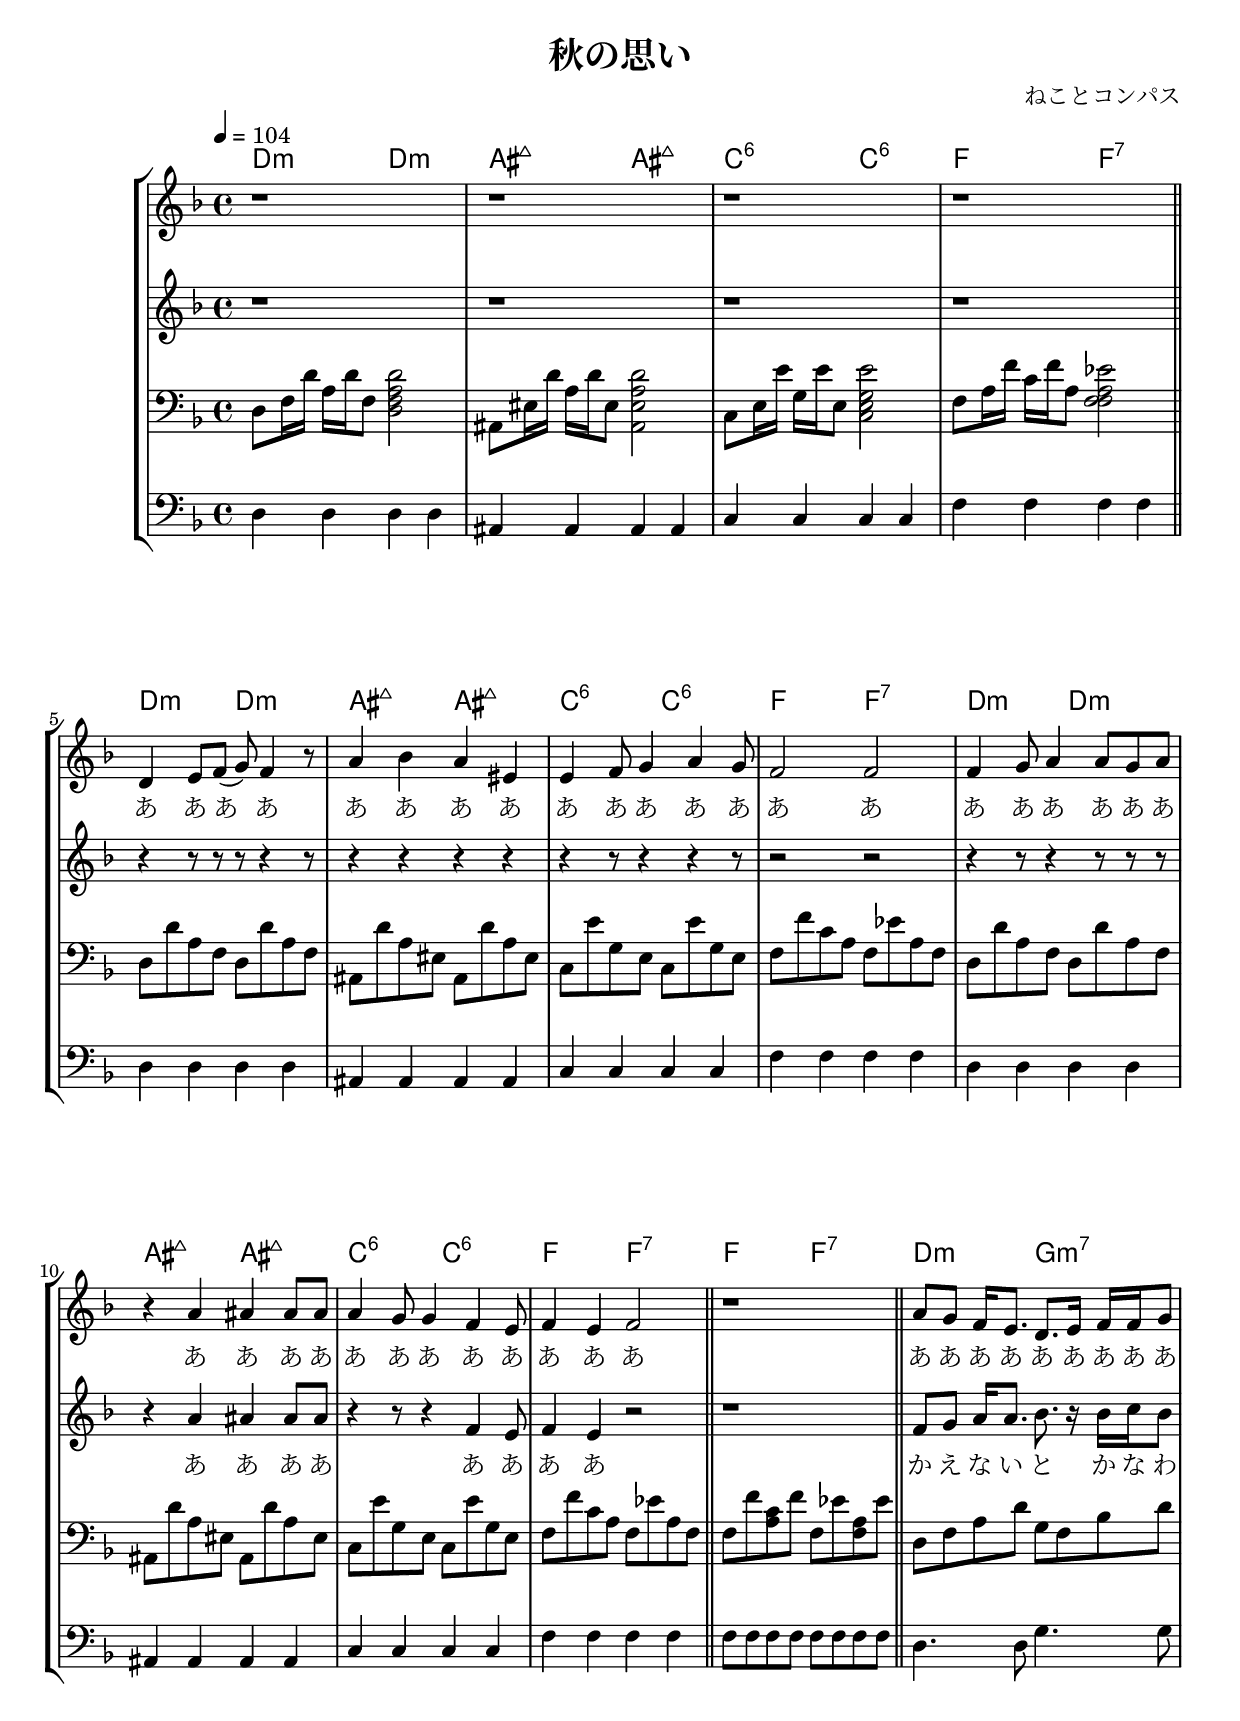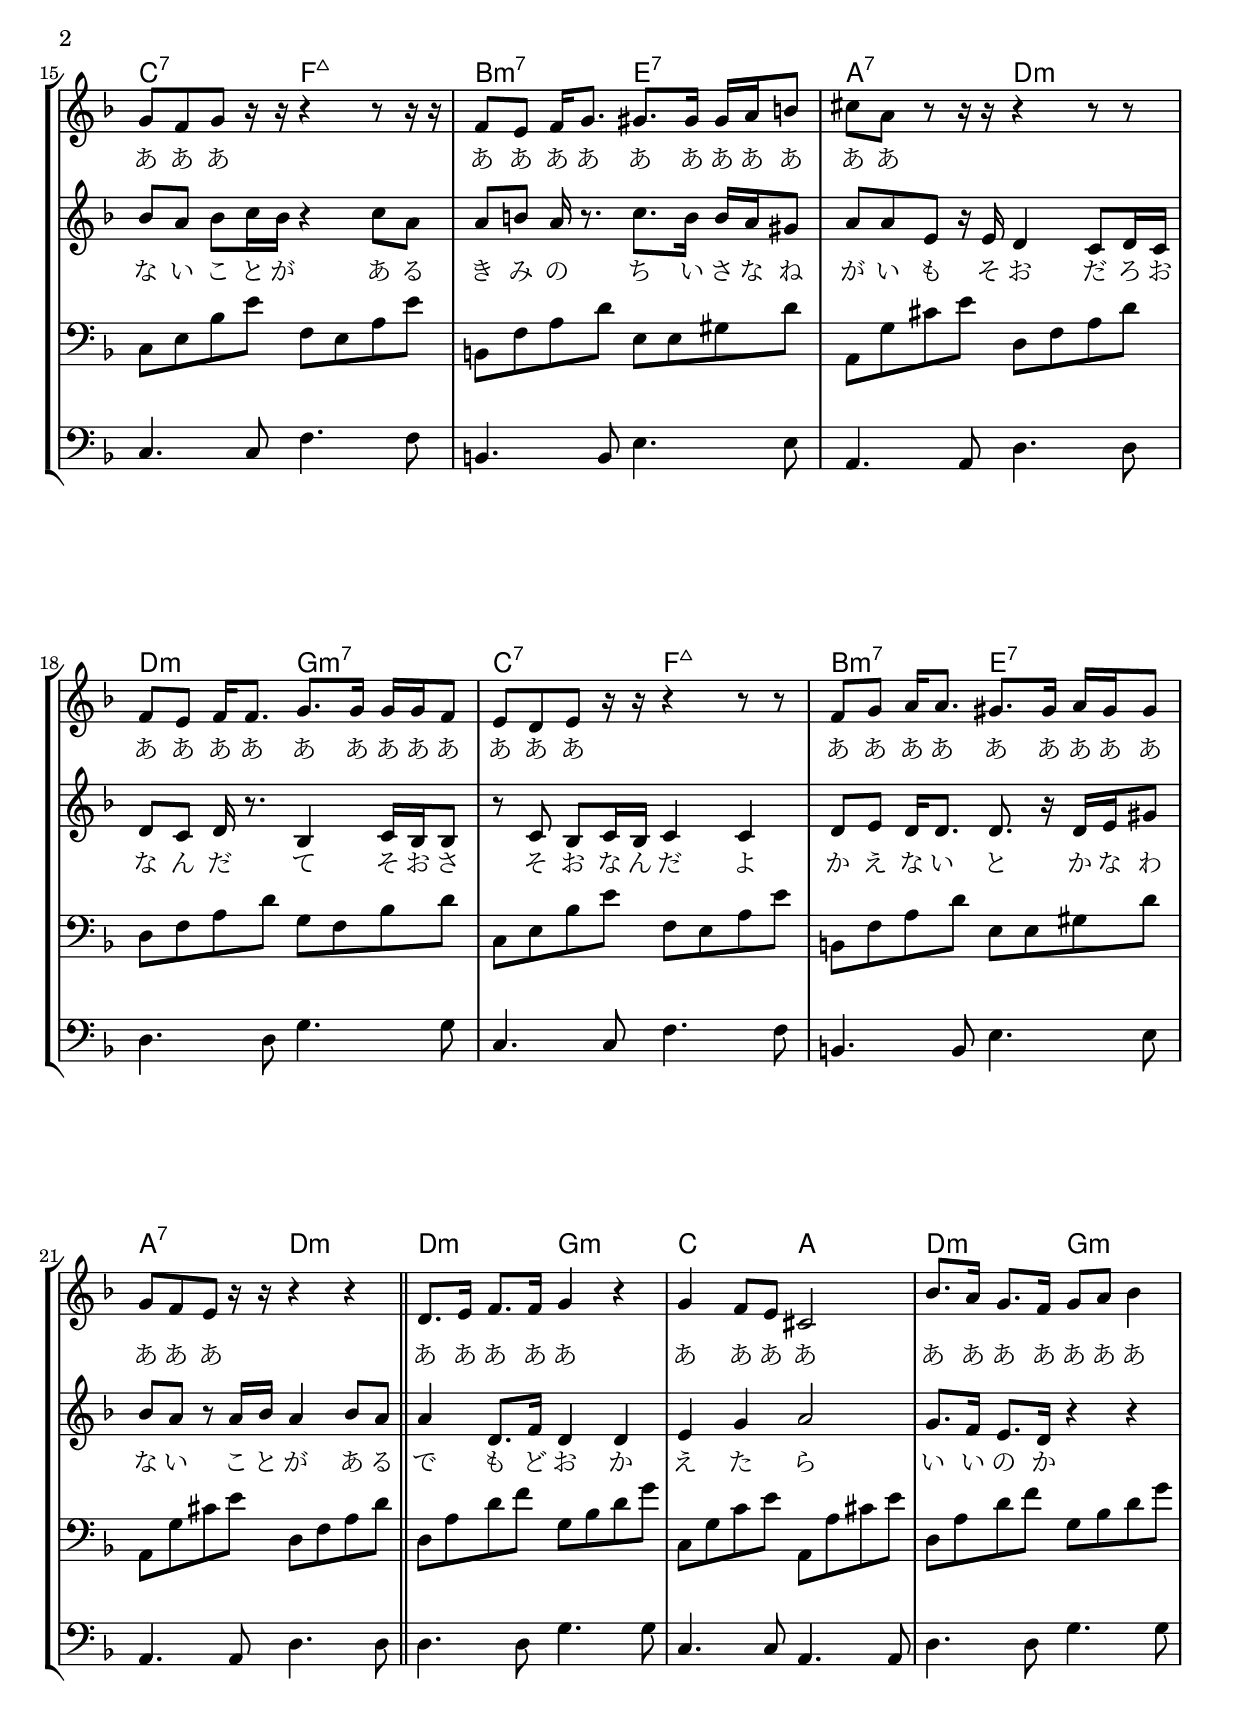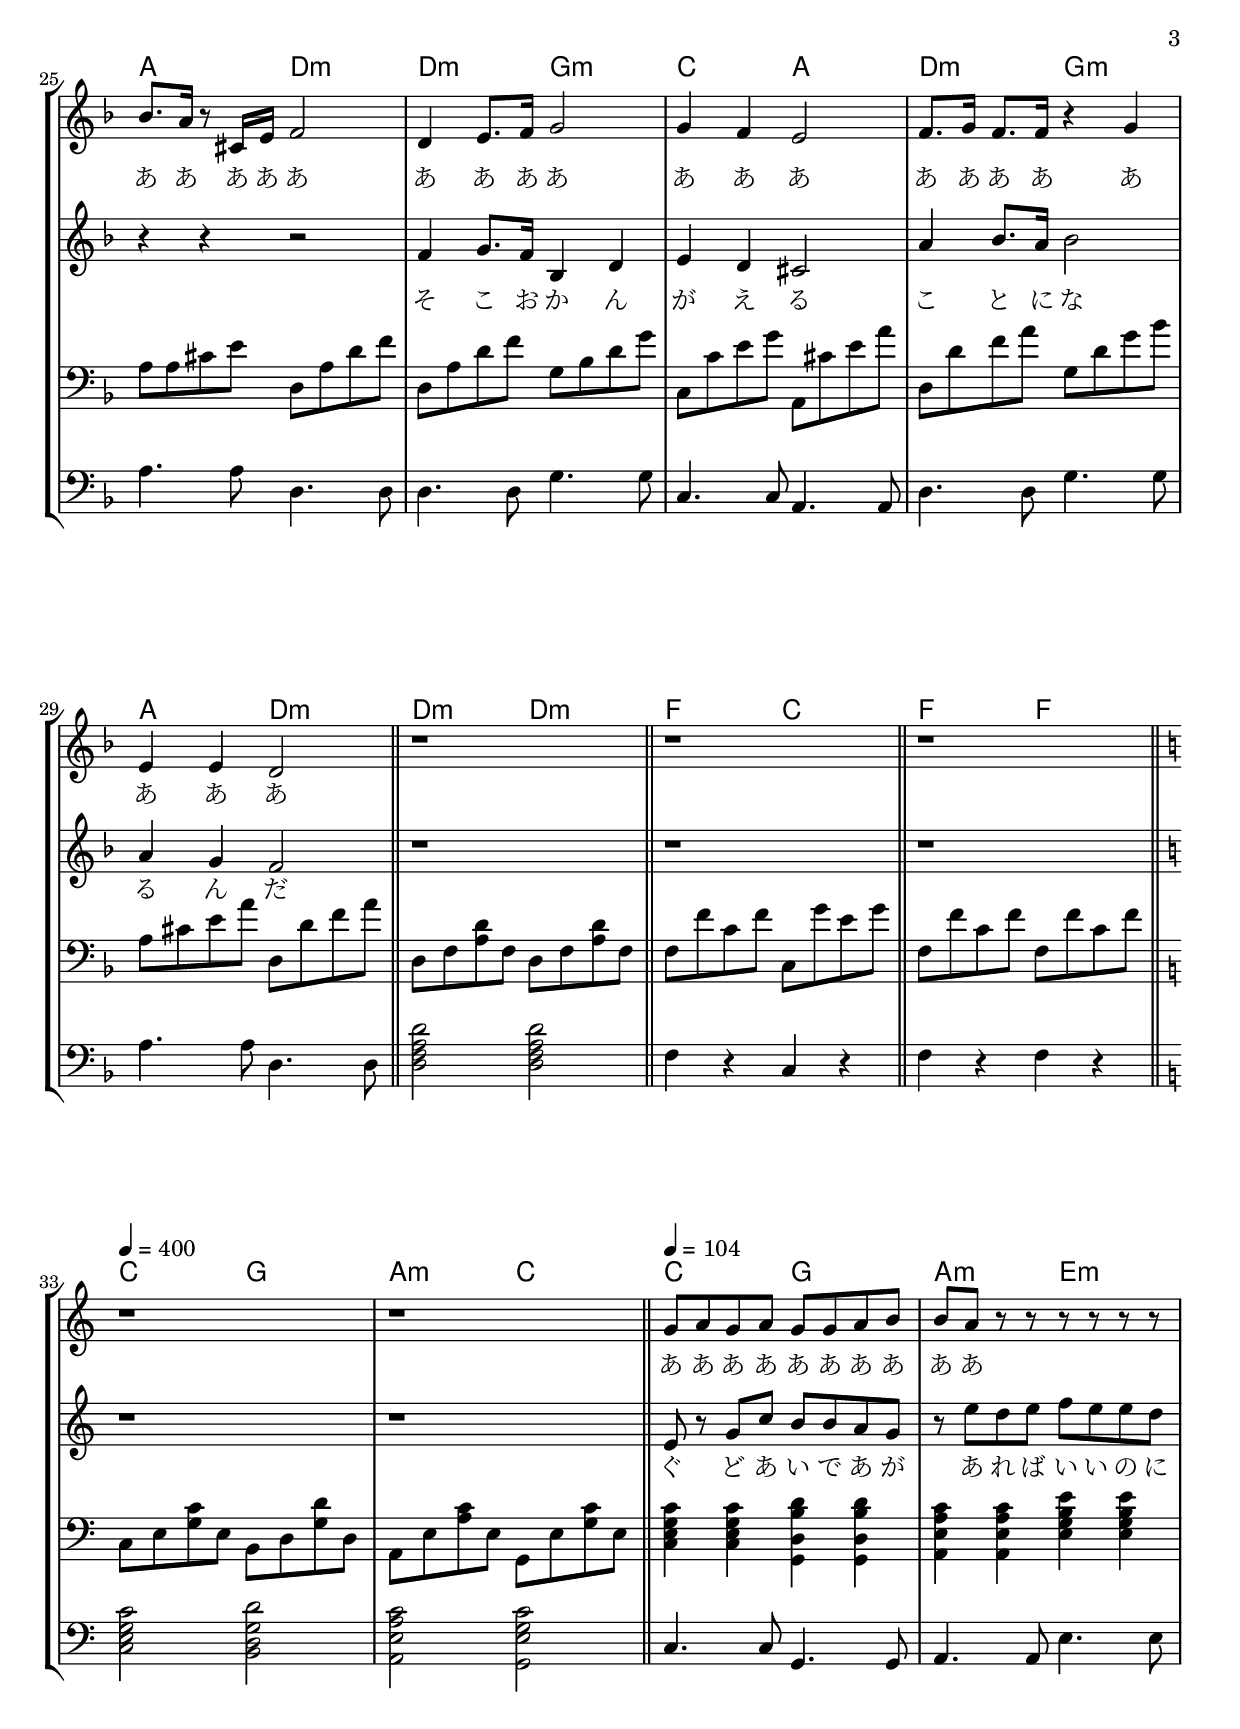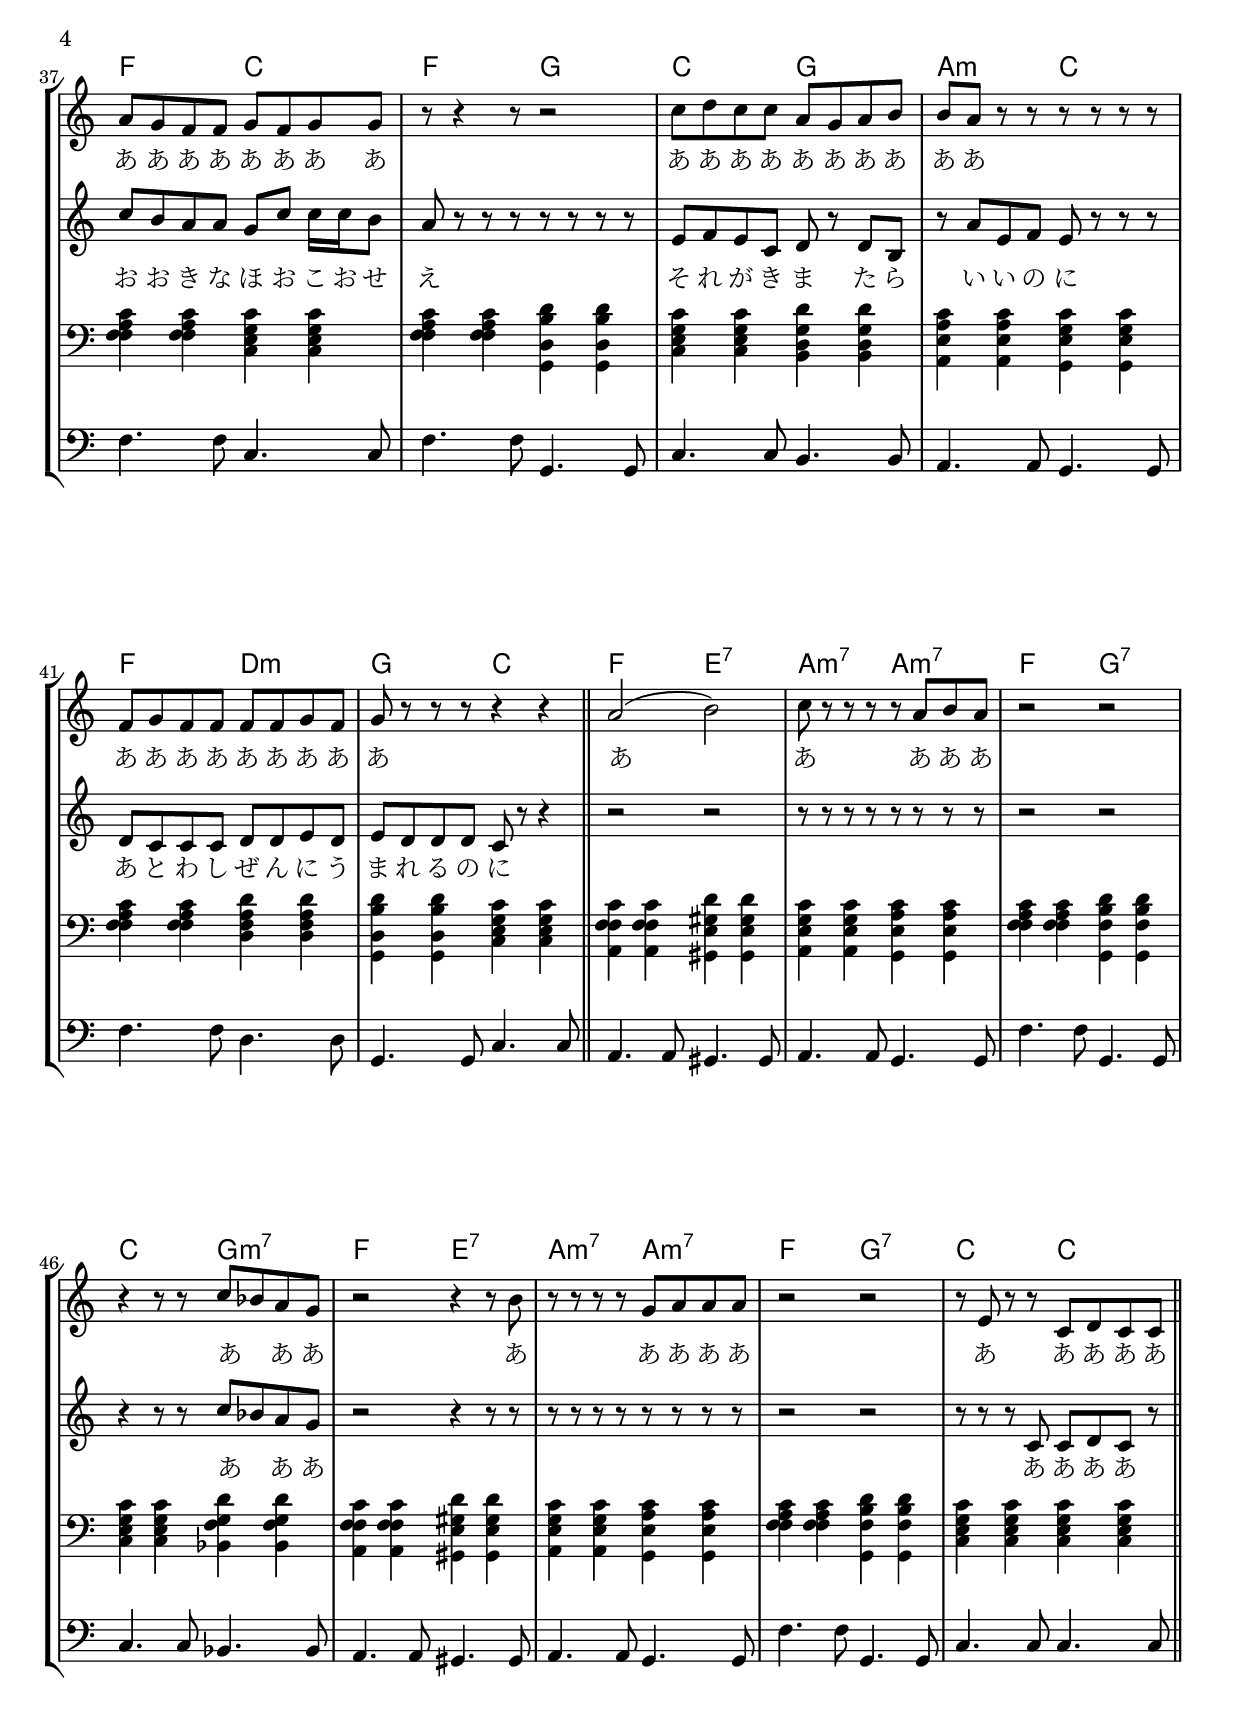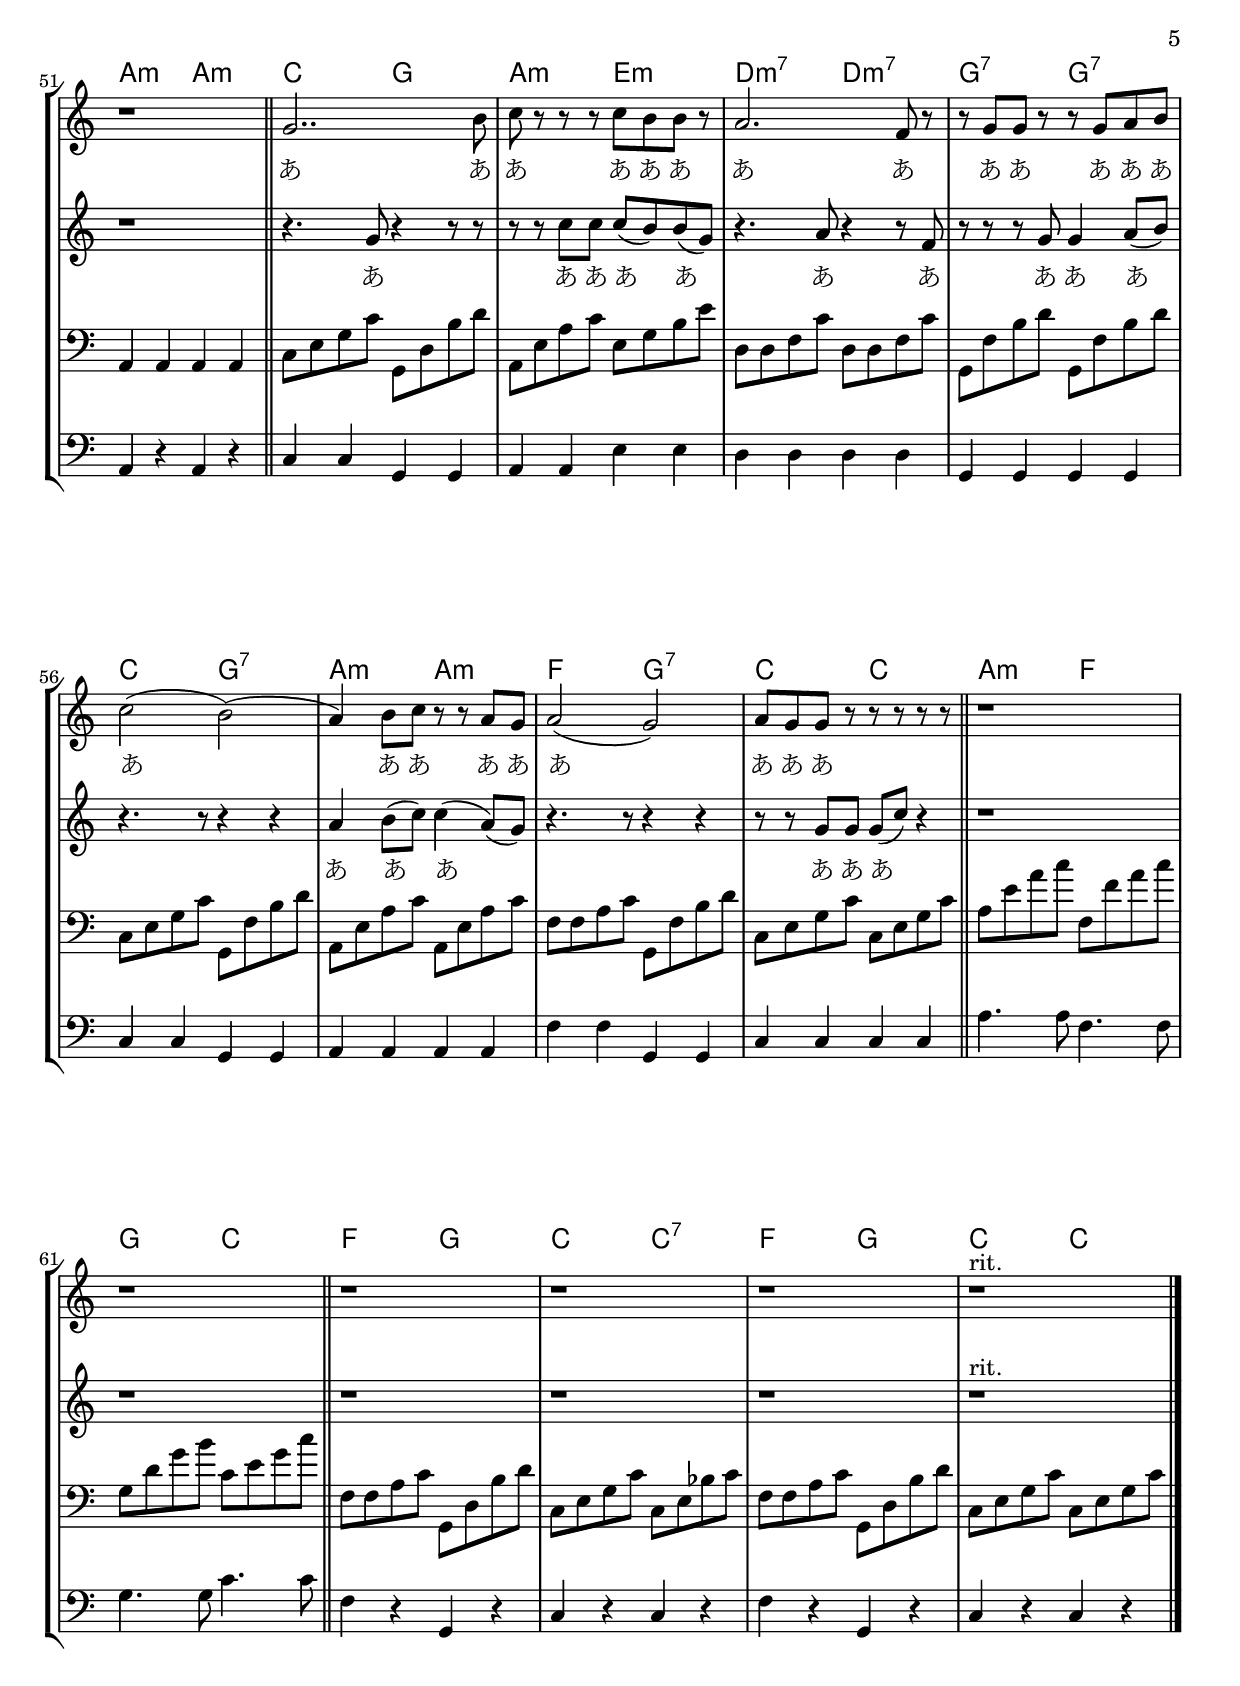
\version "2.12.1"

\header {
	title = \markup {秋の思い}
	composer = \markup \center-column {ねことコンパス}
}

harmony = \chordmode {
	d2:m d:m ais:maj7 ais:maj7 c:6 c:6 f f:7 

	d:m d:m ais:maj7 ais:maj7 c:6 c:6 f f:7 d:m d:m ais:maj7 ais:maj7 c:6 c:6 f f:7 

	f f:7 

	d:m g:min7 c:7 f:maj7 b:m7 e:7 a:7 d:m d:m g:min7 c:7 f:maj7 b:m7 e:7 a:7 d:m 

	d:m g:m c a d:m g:m a d:m d:m g:m c a d:m g:m a d:m 

	d:m d:m 

	f c 

	f f 

	c g a:m c 

	c g a:m e:m f c f g c g a:m c f d:m g c 

	f e:7 a:min7 a:min7 f g:7 c g:min7 f e:7 a:min7 a:min7 f g:7 c c 

	a:m a:m 

	c g a:m e:m d:min7 d:min7 g:7 g:7 c g:7 a:m a:m f g:7 c c 

	a:m f g c 

	f g c c:7 f g c c 
}

melody = {
	\key f \major
	\tempo 4 = 104
	r1 | r1 | r1 | r1   
	\set Staff.midiInstrument = #"Lead 6 (voice)"
	d'4  e'8  f'8  (g'8)  f'4  r8 
	a'4  bes'4  a'4  eis'4 
	e'4  f'8  g'4  a'4  g'8 
	f'2  f'2 
	f'4  g'8  a'4  a'8  g'8  a'8 
	r4  a'4  ais'4  ais'8  ais'8 
	a'4  g'8  g'4  f'4  e'8 
	f'4  e'4  f'2
	r1   
	\set Staff.midiInstrument = #"Lead 2 (sawtooth)"
	a'8  g'8  f'16  e'8.  d'8.  e'16  f'16  f'16  g'8 
	g'8  f'8  g'8  r16  r16  r4  r8  r16  r16 
	f'8  e'8  f'16  g'8.  gis'8.  gis'16  gis'16  a'16  b'8 
	cis''8  a'8  r8  r16  r16  r4  r8  r8 
	f'8  e'8  f'16  f'8.  g'8.  g'16  g'16  g'16  f'8 
	e'8  d'8  e'8  r16  r16  r4  r8  r8 
	f'8  g'8  a'16  a'8.  gis'8.  gis'16  a'16  gis'16  gis'8 
	g'8  f'8  e'8  r16  r16  r4  r4
	\set Staff.midiInstrument = #"Trombone"
	d'8.  e'16  f'8.  f'16  g'4  r4 
	g'4  f'8  e'8  cis'2 
	bes'8.  a'16  g'8.  f'16  g'8  a'8  bes'4 
	bes'8.  a'16  r8  cis'16  e'16  f'2 
	d'4  e'8.  f'16  g'2 
	g'4  f'4  e'2 
	f'8.  g'16  f'8.  f'16  r4  g'4 
	e'4  e'4  d'2
	r1   
	r1   
	r1   
	\key c \major
	\tempo 4 = 400
	r1 | r1   
	\set Staff.midiInstrument = #"FX 4 (atmosphere)"
		\tempo 4 = 104
g'8  a'8  g'8  a'8  g'8  g'8  a'8  b'8 
	b'8  a'8  r8  r8  r8  r8  r8  r8 
	a'8  g'8  f'8  f'8  g'8  f'8  g'8  g'8 
	r8  r4  r8  r2 
	c''8  d''8  c''8  c''8  a'8  g'8  a'8  b'8 
	b'8  a'8  r8  r8  r8  r8  r8  r8 
	f'8  g'8  f'8  f'8  f'8  f'8  g'8  f'8 
	g'8  r8  r8  r8  r4  r4
	\set Staff.midiInstrument = #"Pad 4 (choir)"
	a'2  (b'2) 
	c''8  r8  r8  r8  r8  a'8  b'8  a'8 
	r2  r2~ 
	r4  r8  r8  c''8  bes'8  a'8  g'8 
	r2  r4  r8  b'8 
	r8  r8  r8  r8  g'8  a'8  a'8  a'8 
	r2  r2 
	r8  e'8  r8  r8  c'8  d'8  c'8  c'8
	r1   
	\set Staff.midiInstrument = #"FX 7 (echoes)"
	g'2..  b'8 
	c''8  r8  r8  r8  c''8  b'8  b'8  r8 
	a'2.  f'8  r8 
	r8  g'8  g'8  r8  r8  g'8  a'8  b'8 
	c''2  (b'2) 
	(a'4)  b'8  c''8  r8  r8  a'8  g'8 
	a'2  (g'2) 
	a'8  g'8  g'8  r8  r8  r8  r8  r8
	r1 | r1   
	r1 | r1 | r1 | r1^"rit." \bar "|."
}

words = \lyricmode {
	
	あ  あ  あ  あ  あ  あ  あ  あ  あ  あ  あ  あ  あ  あ  あ  あ  あ  あ  あ  あ  あ  あ  あ  あ  あ  あ  あ  あ  あ  あ  あ  あ  あ  
	
	あ  あ  あ  あ  あ  あ  あ  あ  あ  あ  あ  あ  あ  あ  あ  あ  あ  あ  あ  あ  あ  あ  あ  あ  あ  あ  あ  あ  あ  あ  あ  あ  あ  あ  あ  あ  あ  あ  あ  あ  あ  あ  あ  あ  あ  あ  あ  
	あ  あ  あ  あ  あ  あ  あ  あ  あ  あ  あ  あ  あ  あ  あ  あ  あ  あ  あ  あ  あ  あ  あ  あ  あ  あ  あ  あ  あ  あ  あ  あ  あ  あ  あ  あ  
	
	
	
	
	あ  あ  あ  あ  あ  あ  あ  あ  あ  あ  あ  あ  あ  あ  あ  あ  あ  あ  あ  あ  あ  あ  あ  あ  あ  あ  あ  あ  あ  あ  あ  あ  あ  あ  あ  あ  あ  
	あ  あ  あ  あ  あ  あ  あ  あ  あ  あ  あ  あ  あ  あ  あ  あ  あ  あ  あ  
	
	あ  あ  あ  あ  あ  あ  あ  あ  あ  あ  あ  あ  あ  あ  あ  あ  あ  あ  あ  あ  あ  あ  
	
	
}

secondmelody = {
	\key f \major
	\tempo 4 = 104
	r1 | r1 | r1 | r1   
	\set Staff.midiInstrument = #"Pad 3 (polysynth)"
	r4  r8  r8  r8  r4  r8 
	r4  r4  r4  r4 
	r4  r8  r4  r4  r8 
	r2  r2 
	r4  r8  r4  r8  r8  r8 
	r4  a'4  ais'4  ais'8  ais'8 
	r4  r8  r4  f'4  e'8 
	f'4  e'4  r2
	r1   
	\set Staff.midiInstrument = #"mmi0.42"
	f'8  g'8  a'16  a'8.  bes'8.  r16  bes'16  c''16  bes'8 
	bes'8  a'8  bes'8  c''16  bes'16  r4  c''8  a'8 
	a'8  b'8  a'16  r8.  c''8.  b'16  b'16  a'16  gis'8 
	a'8  a'8  e'8  r16  e'16  d'4  c'8  d'16  c'16 
	d'8  c'8  d'16  r8.  bes4  c'16  bes16  bes8 
	r8  c'8  bes8  c'16  bes16  c'4  c'4 
	d'8  e'8  d'16  d'8.  d'8.  r16  d'16  e'16  gis'8 
	bes'8  a'8  r8  a'16  bes'16  a'4  bes'8  a'8
	\set Staff.midiInstrument = #"mmi0.42"
	a'4  d'8.  f'16  d'4  d'4 
	e'4  g'4  a'2 
	g'8.  f'16  e'8.  d'16  r4  r4 
	r4  r4  r2 
	f'4  g'8.  f'16  bes4  d'4 
	e'4  d'4  cis'2 
	a'4  bes'8.  a'16  bes'2 
	a'4  g'4  f'2
	r1   
	r1   
	r1   
	\key c \major
	\tempo 4 = 400
	r1 | r1   
	\set Staff.midiInstrument = #"mmi0.42"
		\tempo 4 = 104
e'8  r8  g'8  c''8  b'8  b'8  a'8  g'8 
	r8  e''8  d''8  e''8  f''8  e''8  e''8  d''8 
	c''8  b'8  a'8  a'8  g'8  c''8  c''16  c''16  b'8 
	a'8  r8  r8  r8  r8  r8  r8  r8 
	e'8  f'8  e'8  c'8  d'8  r8  d'8  b8 
	r8  a'8  e'8  f'8  e'8  r8  r8  r8 
	d'8  c'8  c'8  c'8  d'8  d'8  e'8  d'8 
	e'8  d'8  d'8  d'8  c'8  r8  r4
	\set Staff.midiInstrument = #"Pad 8 (sweep)"
	r2  r2 
	r8  r8  r8  r8  r8  r8  r8  r8 
	r2  r2~ 
	r4  r8  r8  c''8  bes'8  a'8  g'8 
	r2  r4  r8  r8 
	r8  r8  r8  r8  r8  r8  r8  r8 
	r2  r2 
	r8  r8  r8  c'8  c'8  d'8  c'8  r8
	r1   
	\set Staff.midiInstrument = #"Pad 7 (halo)"
	r4.  g'8  r4  r8  r8 
	r8  r8  c''8  c''8  c''8  (b'8)  b'8  (g'8) 
	r4.  a'8  r4  r8  f'8 
	r8  r8  r8  g'8  g'4  a'8  (b'8) 
	r4.  r8  r4  r4 
	a'4  b'8  (c''8)  c''4  (a'8)  (g'8) 
	r4.  r8  r4  r4 
	r8  r8  g'8  g'8  g'8  (c''8)  r4
	r1 | r1   
	r1 | r1 | r1 | r1^"rit." \bar "|."
}

secondwords = \lyricmode {
	
	あ  あ  あ  あ  あ  あ  あ  あ  
	
	か  え  な  い  と  か  な  わ  な  い  こ  と  が  あ  る  き  み  の  ち  い  さ  な  ね  が  い  も  そ  お  だ  ろ  お  な  ん  だ  て  そ  お  さ  そ  お  な  ん  だ  よ  か  え  な  い  と  か  な  わ  な  い  こ  と  が  あ  る  
	で  も  ど  お  か  え  た  ら  い  い  の  か  そ  こ  お  か  ん  が  え  る  こ  と  に  な  る  ん  だ  
	
	
	
	
	ぐ  ど  あ  い  で  あ  が  あ  れ  ば  い  い  の  に  お  お  き  な  ほ  お  こ  お  せ  え  そ  れ  が  き  ま  た  ら  い  い  の  に  あ  と  わ  し  ぜ  ん  に  う  ま  れ  る  の  に  
	あ  あ  あ  あ  あ  あ  あ  あ  
	
	あ  あ  あ  あ  あ  あ  あ  あ  あ  あ  あ  あ  あ  あ  あ  あ  
	
	
}

tempochange = {
	\tempo 4 = 104
	r1 | r1 | r1 | r1 \bar "||"
	\tempo 4 = 104
	r1 | r1 | r1 | r1 | r1 | r1 | r1 | r1 \bar "||"
	\tempo 4 = 104
	r1 \bar "||"
	\tempo 4 = 104
	r1 | r1 | r1 | r1 | r1 | r1 | r1 | r1 \bar "||"
	\tempo 4 = 104
	r1 | r1 | r1 | r1 | r1 | r1 | r1 | r1 \bar "||"
	\tempo 4 = 104
	r1 \bar "||"
	\tempo 4 = 104
	r1 \bar "||"
	\tempo 4 = 104
	r1 \bar "||"
	\tempo 4 = 400
	r1 | r1 \bar "||"
	\tempo 4 = 104
	r1 | r1 | r1 | r1 | r1 | r1 | r1 | r1 \bar "||"
	\tempo 4 = 104
	r1 | r1 | r1 | r1 | r1 | r1 | r1 | r1 \bar "||"
	\tempo 4 = 104
	r1 \bar "||"
	\tempo 4 = 104
	r1 | r1 | r1 | r1 | r1 | r1 | r1 | r1 \bar "||"
	\tempo 4 = 104
	r1 | r1 \bar "||"
	\tempo 4 = 104
	r1 | r1 | r1 | \tempo 4 = 78 r2 \tempo 4 = 69 r2 \bar "|."
}

mainacc = {
	\clef bass
	\set Staff.midiInstrument = #"Acoustic Guitar (steel)"
	\key f \major
	\tempo 4 = 104
	d8 f16 d' a d' f8
	<d f a d'>2
	ais,8 eis16 d' a d' eis8
	<ais, eis a d'>2
	c8 e16 e' g e' e8
	<c e g e'>2
	f8 a16 f' c' f' a8
	<f f a es'>2
	\bar "||"

	\set Staff.midiInstrument = #"Electric Piano 1"
	d8 d' a f
	d8 d' a f
	ais,8 d' a eis
	ais,8 d' a eis
	c8 e' g e
	c8 e' g e
	f8 f' c' a
	f8 es' a f
	d8 d' a f
	d8 d' a f
	ais,8 d' a eis
	ais,8 d' a eis
	c8 e' g e
	c8 e' g e
	f8 f' c' a
	f8 es' a f
	\bar "||"

	\set Staff.midiInstrument = #"Electric Piano2"
	f8 f' <a c'> f'
	f8 es' <f a> es'
	\bar "||"

	\set Staff.midiInstrument = #"Electric Piano 1"
	d8 f8 a8 d'8
	g8 f8 bes8 d'8
	c8 e8 bes8 e'8
	f8 e8 a8 e'8
	b,8 f8 a8 d'8
	e8 e8 gis8 d'8
	a,8 g8 cis'8 e'8
	d8 f8 a8 d'8
	d8 f8 a8 d'8
	g8 f8 bes8 d'8
	c8 e8 bes8 e'8
	f8 e8 a8 e'8
	b,8 f8 a8 d'8
	e8 e8 gis8 d'8
	a,8 g8 cis'8 e'8
	d8 f8 a8 d'8
	\bar "||"

	\set Staff.midiInstrument = #"Electric Piano 1"
	d8 a8 d'8 f'8
	g8 bes8 d'8 g'8
	c8 g8 c'8 e'8
	a,8 a8 cis'8 e'8
	d8 a8 d'8 f'8
	g8 bes8 d'8 g'8
	a8 a8 cis'8 e'8
	d8 a8 d'8 f'8
	d8 a8 d'8 f'8
	g8 bes8 d'8 g'8
	c8 c'8 e'8 g'8
	a,8 cis'8 e'8 a'8
	d8 d'8 f'8 a'8
	g8 d'8 g'8 bes'8
	a8 cis'8 e'8 a'8
	d8 d'8 f'8 a'8
	\bar "||"

	\set Staff.midiInstrument = #"Flute"
	d8 f <a d'> f
	d8 f <a d'> f
	\bar "||"

	\set Staff.midiInstrument = #"Pad 8 (sweep)"
	f8 f' c' f'
	c8 g' e' g'
	\bar "||"

	\set Staff.midiInstrument = #"Pad 3 (polysynth)"
	f8 f' c' f'
	f8 f' c' f'
	\bar "||"

	\set Staff.midiInstrument = #"Pad 3 (polysynth)"
	\key c \major
	\tempo 4 = 400
	c8 e <g c'> e
	b,8 d <g d'> d
	a,8 e <a c'> e
	g,8 e <g c'> e
	\bar "||"

	\set Staff.midiInstrument = #"Electric Piano2"
	\tempo 4 = 104
	<c e g c'>4 <c e g c'>4
	<g, d b d'>4 <g, d b d'>4
	<a, e a c'>4 <a, e a c'>4
	<e g b e'>4 <e g b e'>4
	<f f a c'>4 <f f a c'>4
	<c e g c'>4 <c e g c'>4
	<f f a c'>4 <f f a c'>4
	<g, d b d'>4 <g, d b d'>4
	<c e g c'>4 <c e g c'>4
	<b, d g d'>4 <b, d g d'>4
	<a, e a c'>4 <a, e a c'>4
	<g, e g c'>4 <g, e g c'>4
	<f f a c'>4 <f f a c'>4
	<d f a d'>4 <d f a d'>4
	<g, d b d'>4 <g, d b d'>4
	<c e g c'>4 <c e g c'>4
	\bar "||"

	\set Staff.midiInstrument = #"Electric Piano 1"
	<a, f f c'>4 <a, f f c'>4
	<gis, e gis d'>4 <gis, e gis d'>4
	<a, e g c'>4 <a, e g c'>4
	<g, e a c'>4 <g, e a c'>4
	<f f a c'>4 <f f a c'>4
	<g, f b d'>4 <g, f b d'>4
	<c e g c'>4 <c e g c'>4
	<bes, f g d'>4 <bes, f g d'>4
	<a, f f c'>4 <a, f f c'>4
	<gis, e gis d'>4 <gis, e gis d'>4
	<a, e g c'>4 <a, e g c'>4
	<g, e a c'>4 <g, e a c'>4
	<f f a c'>4 <f f a c'>4
	<g, f b d'>4 <g, f b d'>4
	<c e g c'>4 <c e g c'>4
	<c e g c'>4 <c e g c'>4
	\bar "||"

	\set Staff.midiInstrument = #"Acoustic grand"
	a,4 a,4
	a,4 a,4
	\bar "||"

	\set Staff.midiInstrument = #"Electric Grand"
	c8 e8 g8 c'8
	g,8 d8 b8 d'8
	a,8 e8 a8 c'8
	e8 g8 b8 e'8
	d8 d8 f8 c'8
	d8 d8 f8 c'8
	g,8 f8 b8 d'8
	g,8 f8 b8 d'8
	c8 e8 g8 c'8
	g,8 f8 b8 d'8
	a,8 e8 a8 c'8
	a,8 e8 a8 c'8
	f8 f8 a8 c'8
	g,8 f8 b8 d'8
	c8 e8 g8 c'8
	c8 e8 g8 c'8
	\bar "||"

	\set Staff.midiInstrument = #"Electric Piano 1"
	a8 e'8 a'8 c''8
	f8 f'8 a'8 c''8
	g8 d'8 g'8 b'8
	c'8 e'8 g'8 c''8
	\bar "||"

	\set Staff.midiInstrument = #"Electric Piano2"
	f8 f8 a8 c'8
	g,8 d8 b8 d'8
	c8 e8 g8 c'8
	c8 e8 bes8 c'8
	f8 f8 a8 c'8
	g,8 d8 b8 d'8
	c8 e8 g8 c'8
	c8 e8 g8 c'8
	\bar "|."
}

subacc = {
	\clef bass
	\set Staff.midiInstrument = #"Voice Oohs"
	\key f \major
	\tempo 4 = 104
	d4 d4
	d4 d4
	ais,4 ais,4
	ais,4 ais,4
	c4 c4
	c4 c4
	f4 f4
	f4 f4
	\bar "||"

	\set Staff.midiInstrument = #"Acoustic grand"
	d4 d4
	d4 d4
	ais,4 ais,4
	ais,4 ais,4
	c4 c4
	c4 c4
	f4 f4
	f4 f4
	d4 d4
	d4 d4
	ais,4 ais,4
	ais,4 ais,4
	c4 c4
	c4 c4
	f4 f4
	f4 f4
	\bar "||"

	\set Staff.midiInstrument = #"Tinkle Bell"
	f8 f8 f8 f8
	f8 f8 f8 f8
	\bar "||"

	\set Staff.midiInstrument = #"Acoustic grand"
	d4.d8
	g4.g8
	c4.c8
	f4.f8
	b,4.b,8
	e4.e8
	a,4.a,8
	d4.d8
	d4.d8
	g4.g8
	c4.c8
	f4.f8
	b,4.b,8
	e4.e8
	a,4.a,8
	d4.d8
	\bar "||"

	\set Staff.midiInstrument = #"Bright Acoustic"
	d4.d8
	g4.g8
	c4.c8
	a,4.a,8
	d4.d8
	g4.g8
	a4.a8
	d4.d8
	d4.d8
	g4.g8
	c4.c8
	a,4.a,8
	d4.d8
	g4.g8
	a4.a8
	d4.d8
	\bar "||"

	\set Staff.midiInstrument = #"Acoustic Guitar (steel)"
	<d f a d'>2
	<d f a d'>2
	\bar "||"

	\set Staff.midiInstrument = #"Acoustic grand"
	f4 r4
	c4 r4
	\bar "||"

	\set Staff.midiInstrument = #"Acoustic Guitar (steel)"
	f4 r4
	f4 r4
	\bar "||"

	\set Staff.midiInstrument = #"Acoustic Guitar (steel)"
	\key c \major
	\tempo 4 = 400
	<c e g c'>2
	<b, d g d'>2
	<a, e a c'>2
	<g, e g c'>2
	\bar "||"

	\set Staff.midiInstrument = #"Rock Organ"
	\tempo 4 = 104
	c4.c8
	g,4.g,8
	a,4.a,8
	e4.e8
	f4.f8
	c4.c8
	f4.f8
	g,4.g,8
	c4.c8
	b,4.b,8
	a,4.a,8
	g,4.g,8
	f4.f8
	d4.d8
	g,4.g,8
	c4.c8
	\bar "||"

	\set Staff.midiInstrument = #"Acoustic grand"
	a,4.a,8
	gis,4.gis,8
	a,4.a,8
	g,4.g,8
	f4.f8
	g,4.g,8
	c4.c8
	bes,4.bes,8
	a,4.a,8
	gis,4.gis,8
	a,4.a,8
	g,4.g,8
	f4.f8
	g,4.g,8
	c4.c8
	c4.c8
	\bar "||"

	\set Staff.midiInstrument = #"Viola"
	a,4 r4
	a,4 r4
	\bar "||"

	\set Staff.midiInstrument = #"Rock Organ"
	c4 c4
	g,4 g,4
	a,4 a,4
	e4 e4
	d4 d4
	d4 d4
	g,4 g,4
	g,4 g,4
	c4 c4
	g,4 g,4
	a,4 a,4
	a,4 a,4
	f4 f4
	g,4 g,4
	c4 c4
	c4 c4
	\bar "||"

	\set Staff.midiInstrument = #"Acoustic grand"
	a4.a8
	f4.f8
	g4.g8
	c'4.c'8
	\bar "||"

	\set Staff.midiInstrument = #"FX 2 (soundtrack)"
	f4 r4
	g,4 r4
	c4 r4
	c4 r4
	f4 r4
	g,4 r4
	c4 r4
	c4 r4
	\bar "|."
}

percA = {
	\drummode {
	r1 |r1 |r1 |r1 \bar "||"
	cymr4 cymr4 cymr4 cymr4  |cymr4 cymr8 cymr16 cymr16 cymr4 cymr4  |cymr4 cymr4 cymr4 cymr4  |cymr4 cymr2.  |cymr4 cymr4 cymr4 cymr4  |cymr4 cymr8 cymr16 cymr16 cymr4 cymr4  |cymr4 cymr4 cymr4 cymr4  |cymr4 cymr2.  \bar "||"
	r2 r8 hho4 hho8  \bar "||"
	hh8 hh8 hh8 hh8 hh8 hh8 hh8 hh8  |hh8 hh8 hh8 hh8 hh4 hh8 hh8  |hh8 hh8 hh8 hh8 hh8 hh8 hh8 hh8  |hh8 hh8 hh8 hh2 r8  |hh8 hh8 hh8 hh8 hh8 hh8 hh8 hh8  |hh8 hh8 hh8 hh8 hh4 hh8 hh8  |hh8 hh8 hh8 hh8 hh8 hh8 hh8 hh8  |r8 hh2. r8  \bar "||"
	r1  |r1  |r1  |r1  |r1  |r1  |r1  |r2 r8 hho4 hho8  \bar "||"
	r1 \bar "||"
	r2. hho4  \bar "||"
	r2 r8 hho4 hho8  \bar "||"
	r1 |r1 \bar "||"
	hh8 hh8 hh8 hh8 hh8 hh8 hh8 hh8  |hh8 hh8 hh8 hh8 hh4 hh8 hh8  |hh8 hh8 hh8 hh8 hh8 hh8 hh8 hh8  |hh8 hh8 hh8 hh2 r8  |hh8 hh8 hh8 hh8 hh8 hh8 hh8 hh8  |hh8 hh8 hh8 hh8 hh4 hh8 hh8  |hh8 hh8 hh8 hh8 hh8 hh8 hh8 hh8  |r8 hh2. r8  \bar "||"
	cymr4 cymr4 cymr4 cymr4  |cymr4 cymr8 cymr16 cymr16 cymr4 cymr4  |cymr4 cymr4 cymr4 cymr4  |cymr4 cymr2.  |cymr4 cymr4 cymr4 cymr4  |cymr4 cymr8 cymr16 cymr16 cymr4 cymr4  |cymr4 cymr4 cymr4 cymr4  |cymr4 cymr2.  \bar "||"
	r1 \bar "||"
	r1  |r1  |r1  |r1  |r1  |r1  |r1  |r2 r8 hho4 hho8  \bar "||"
	cymr4 cymr4 cymr4 cymr4  |cymr4 cymr8 cymr16 cymr16 cymr4 cymr4  \bar "||"
	r1  |r1  |r1  |r2 r8 hho4 hho8  \bar "|."
	}
}

percB = {
	\drummode {
	r1 |r1 |r1 |r1 \bar "||"
	r2 sn2  |r2 sn2  |r2 sn2  |r8 sn8 sn2.  |r2 sn2  |r2 sn2  |r2 sn2  |r8 sn8 sn2.  \bar "||"
	hhp4 hhp4 hhp4 hhp4  \bar "||"
	r4 sn8. sn8 sn8. sn8. sn16  |r4 sn8. sn8 sn8. sn4  |r4 sn8. sn8 sn8. sn8. sn16  |r8 sn8 sn4 sn8 sn16 sn8 sn8 sn16  |r4 sn8. sn8 sn8. sn8. sn16  |r4 sn8. sn8 sn8. sn4  |r4 sn8. sn8 sn8. sn8. sn16  |r4 sn2 sn4  \bar "||"
	r4. hhp2 hhp8  |r4. hhp2 hhp8  |r4. hhp2 hhp8  |r4. hhp2 hhp8  |r4. hhp2 hhp8  |r4. hhp2 hhp8  |r4. hhp2 hhp8  |hhp4 hhp4 hhp4 hhp4  \bar "||"
	r1 \bar "||"
	r16 hhp16 hhp8 hhp16 hhp8 hhp2 hhp16  \bar "||"
	hhp4 hhp4 hhp4 hhp4  \bar "||"
	r1 |r1 \bar "||"
	r4 sn8. sn8 sn8. sn8. sn16  |r4 sn8. sn8 sn8. sn4  |r4 sn8. sn8 sn8. sn8. sn16  |r8 sn8 sn4 sn8 sn16 sn8 sn8 sn16  |r4 sn8. sn8 sn8. sn8. sn16  |r4 sn8. sn8 sn8. sn4  |r4 sn8. sn8 sn8. sn8. sn16  |r4 sn2 sn4  \bar "||"
	r2 sn2  |r2 sn2  |r2 sn2  |r8 sn8 sn2.  |r2 sn2  |r2 sn2  |r2 sn2  |r8 sn8 sn2.  \bar "||"
	r1 \bar "||"
	r4. hhp2 hhp8  |r4. hhp2 hhp8  |r4. hhp2 hhp8  |r4. hhp2 hhp8  |r4. hhp2 hhp8  |r4. hhp2 hhp8  |r4. hhp2 hhp8  |hhp4 hhp4 hhp4 hhp4  \bar "||"
	r2 sn2  |r2 sn2  \bar "||"
	r4. hhp2 hhp8  |r4. hhp2 hhp8  |r4. hhp2 hhp8  |hhp4 hhp4 hhp4 hhp4  \bar "|."
	}
}

percC = {
	\drummode {
	r1 |r1 |r1 |r1 \bar "||"
	bd2. r8 bd8  |bd2. r8 bd8  |bd2. r8 bd8  |bd4. bd8 bd4. bd8  |bd2. r8 bd8  |bd2. r8 bd8  |bd2. r8 bd8  |bd2 r8 bd4.  \bar "||"
	r4. hh2 r8  \bar "||"
	bd8 bd4 bd2 bd8  |bd8 bd2 bd4.  |bd8 bd4 bd2 bd8  |bd4 r16 bd8. bd2  |bd8 bd4 bd2 bd8  |bd8 bd2 bd4.  |bd8 bd4 bd2 bd8  |bd8 bd4. bd4. bd8  \bar "||"
	hh4 hh4 hh4 hh4  |hh4 hh4 hh4 hh4  |hh4 hh4 hh4 hh4  |hh4 hh4 hh4 hh4  |hh4 hh4 hh4 hh4  |hh4 hh4 hh4 hh4  |hh4 hh4 hh4 hh4  |r4. hh2 r8  \bar "||"
	r1 \bar "||"
	hh8. hh8. hh4 hh4 hh8  \bar "||"
	r4. hh2 r8  \bar "||"
	r1 |r1 \bar "||"
	bd8 bd4 bd2 bd8  |bd8 bd2 bd4.  |bd8 bd4 bd2 bd8  |bd4 r16 bd8. bd2  |bd8 bd4 bd2 bd8  |bd8 bd2 bd4.  |bd8 bd4 bd2 bd8  |bd8 bd4. bd4. bd8  \bar "||"
	bd2. r8 bd8  |bd2. r8 bd8  |bd2. r8 bd8  |bd4. bd8 bd4. bd8  |bd2. r8 bd8  |bd2. r8 bd8  |bd2. r8 bd8  |bd2 r8 bd4.  \bar "||"
	r1 \bar "||"
	hh4 hh4 hh4 hh4  |hh4 hh4 hh4 hh4  |hh4 hh4 hh4 hh4  |hh4 hh4 hh4 hh4  |hh4 hh4 hh4 hh4  |hh4 hh4 hh4 hh4  |hh4 hh4 hh4 hh4  |r4. hh2 r8  \bar "||"
	bd2. r8 bd8  |bd2 r8 bd4.  \bar "||"
	hh4 hh4 hh4 hh4  |hh4 hh4 hh4 hh4  |hh4 hh4 hh4 hh4  |r4. hh2 r8  \bar "|."
	}
}

percD = {
	\drummode {
	r1 |r1 |r1 |r1 \bar "||"
	r1 |r1 |r1 |r2 r8 tommh8 tommh4  |r1 |r1 |r1 |r8. tommh8. tommh2 r8  \bar "||"
	bd8. bd4. r16 bd4 bd8  \bar "||"
	r1  |r2 r8 hho4.  |r1  |r4. r16 hho2 r16  |r1  |r2 r8 hho4.  |r1  |r4. r16 hho2 r16  \bar "||"
	bd2. r8 bd8  |bd8. bd8. bd2 bd8  |bd2. r8 bd8  |bd8. bd8. bd2 bd8  |bd2. r8 bd8  |bd8. bd8. bd2 bd8  |bd2. r8 bd8  |bd8. bd4. r16 bd4 bd8  \bar "||"
	r1 \bar "||"
	r2 ss2  \bar "||"
	bd8. bd4. r16 bd4 bd8  \bar "||"
	r1 |r1 \bar "||"
	r1  |r2 r8 hho4.  |r1  |r4. r16 hho2 r16  |r1  |r2 r8 hho4.  |r1  |r4. r16 hho2 r16  \bar "||"
	r1 |r1 |r1 |r2 r8 tommh8 tommh4  |r1 |r1 |r1 |r8. tommh8. tommh2 r8  \bar "||"
	r1 \bar "||"
	bd2. r8 bd8  |bd8. bd8. bd2 bd8  |bd2. r8 bd8  |bd8. bd8. bd2 bd8  |bd2. r8 bd8  |bd8. bd8. bd2 bd8  |bd2. r8 bd8  |bd8. bd4. r16 bd4 bd8  \bar "||"
	r1 |r8. tommh8. tommh2 r8  \bar "||"
	bd2. r8 bd8  |bd8. bd8. bd2 bd8  |bd2. r8 bd8  |bd8. bd4. r16 bd4 bd8  \bar "|."
	}
}

percE = {
	\drummode {
	r1 |r1 |r1 |r1 \bar "||"
	r1 |r1 |r1 |r2. r8 toml8  |r1 |r1 |r1 |r2. toml8 toml8  \bar "||"
	r1 \bar "||"
	r1 |r1 |r1 |r1 |r1 |r1 |r1 |cymc1  \bar "||"
	r1 | r1 | r1 | r1 | r1 | r1 | r1 | r1 \bar "||"
	r1 \bar "||"
	bd4. bd4 bd4.  \bar "||"
	r1 \bar "||"
	r1 |r1 \bar "||"
	r1 |r1 |r1 |r1 |r1 |r1 |r1 |cymc1  \bar "||"
	r1 |r1 |r1 |r2. r8 toml8  |r1 |r1 |r1 |r2. toml8 toml8  \bar "||"
	r1 \bar "||"
	r1 | r1 | r1 | r1 | r1 | r1 | r1 | r1 \bar "||"
	r1 |r2. toml8 toml8  \bar "||"
	r1 | r1 | r1 | r1 \bar "|."
	}
}

percF = {
	\drummode {
	r1 | r1 | r1 | r1 \bar "||"
	r1 |r1 |r1 |r1 |r1 |r1 |r1 |hho1  \bar "||"
	r1 \bar "||"
	r1 |r1 |r1 |r1 |r1 |r1 |r1 |r4 r16 tommh16 tommh4. tommh4  \bar "||"
	r1 | r1 | r1 | r1 | r1 | r1 | r1 | r1 \bar "||"
	r1 \bar "||"
	r1 \bar "||"
	r1 \bar "||"
	r1 | r1 \bar "||"
	r1 |r1 |r1 |r1 |r1 |r1 |r1 |r4 r16 tommh16 tommh4. tommh4  \bar "||"
	r1 |r1 |r1 |r1 |r1 |r1 |r1 |hho1  \bar "||"
	r1 \bar "||"
	r1 | r1 | r1 | r1 | r1 | r1 | r1 | r1 \bar "||"
	r1 |hho1  \bar "||"
	r1 | r1 | r1 | r1 \bar "|."
	}
}

percG = {
	\drummode {
	r1 | r1 | r1 | r1 \bar "||"
	r1 | r1 | r1 | r1 | r1 | r1 | r1 | r1 \bar "||"
	r1 \bar "||"
	r1 |r1 |r1 |r1 |r1 |r1 |r1 |r4. r16 tomml4. tomml8.  \bar "||"
	r1 | r1 | r1 | r1 | r1 | r1 | r1 | r1 \bar "||"
	r1 \bar "||"
	r1 \bar "||"
	r1 \bar "||"
	r1 | r1 \bar "||"
	r1 |r1 |r1 |r1 |r1 |r1 |r1 |r4. r16 tomml4. tomml8.  \bar "||"
	r1 | r1 | r1 | r1 | r1 | r1 | r1 | r1 \bar "||"
	r1 \bar "||"
	r1 | r1 | r1 | r1 | r1 | r1 | r1 | r1 \bar "||"
	r1 | r1 \bar "||"
	r1 | r1 | r1 | r1 \bar "|."
	}
}

percH = {
	\drummode {
	r1 | r1 | r1 | r1 \bar "||"
	r1 | r1 | r1 | r1 | r1 | r1 | r1 | r1 \bar "||"
	r1 \bar "||"
	r1 |r1 |r1 |r1 |r1 |r1 |r1 |r2 r16 toml8 toml4 r16  \bar "||"
	r1 | r1 | r1 | r1 | r1 | r1 | r1 | r1 \bar "||"
	r1 \bar "||"
	r1 \bar "||"
	r1 \bar "||"
	r1 | r1 \bar "||"
	r1 |r1 |r1 |r1 |r1 |r1 |r1 |r2 r16 toml8 toml4 r16  \bar "||"
	r1 | r1 | r1 | r1 | r1 | r1 | r1 | r1 \bar "||"
	r1 \bar "||"
	r1 | r1 | r1 | r1 | r1 | r1 | r1 | r1 \bar "||"
	r1 | r1 \bar "||"
	r1 | r1 | r1 | r1 \bar "|."
	}
}

percI = {
	\drummode {
	r1 | r1 | r1 | r1 \bar "||"
	r1 | r1 | r1 | r1 | r1 | r1 | r1 | r1 \bar "||"
	r1 \bar "||"
	r1 |r1 |r1 |r1 |r1 |r1 |r1 |r2 r8 tomfh4 tomfh8  \bar "||"
	r1 | r1 | r1 | r1 | r1 | r1 | r1 | r1 \bar "||"
	r1 \bar "||"
	r1 \bar "||"
	r1 \bar "||"
	r1 | r1 \bar "||"
	r1 |r1 |r1 |r1 |r1 |r1 |r1 |r2 r8 tomfh4 tomfh8  \bar "||"
	r1 | r1 | r1 | r1 | r1 | r1 | r1 | r1 \bar "||"
	r1 \bar "||"
	r1 | r1 | r1 | r1 | r1 | r1 | r1 | r1 \bar "||"
	r1 | r1 \bar "||"
	r1 | r1 | r1 | r1 \bar "|."
	}
}

\score {
	<<
		\new StaffGroup <<
			\new ChordNames {\harmony}
			\new Voice = "melody" {\melody}
			\new Lyrics \lyricsto "melody" \words
			\new Voice = "secondmelody" {\secondmelody}
			\new Lyrics \lyricsto "secondmelody" \secondwords
			\new Staff = "mainacc" {\mainacc}
			\new Staff = "subacc" {\subacc}
		>>
	>>
	\layout { }
}
